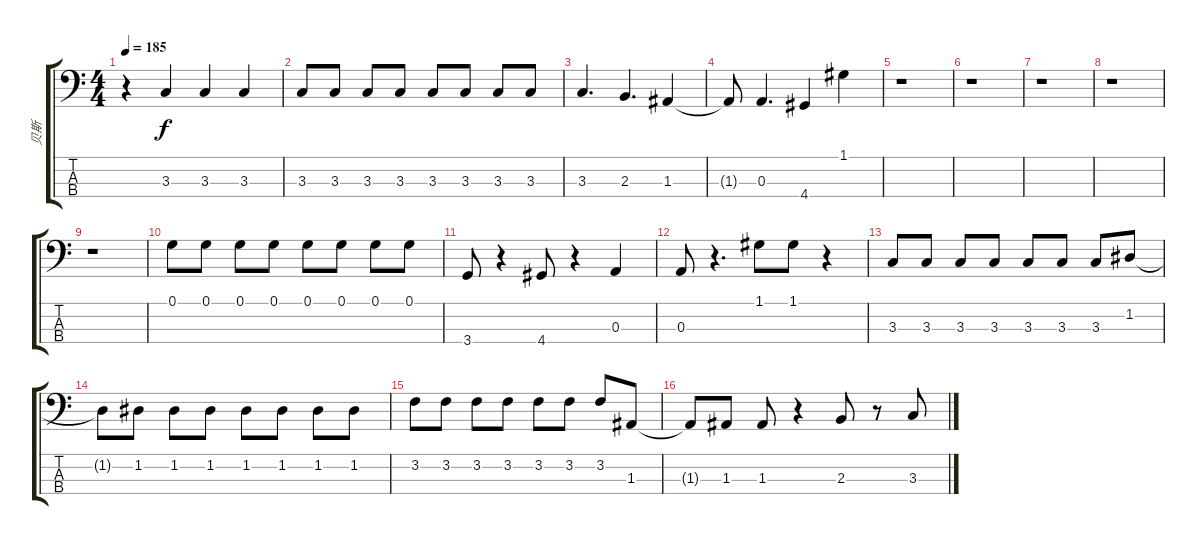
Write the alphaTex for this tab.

\track ("贝斯" "贝斯") {instrument electricbassfinger}
\staff {score tabs}
\tuning (G2 D2 A1 E1) {hide}
\ts (4 4)
\tempo 185
\clef f4
\ks c
r.4{dy f} 3.3.4 3.3.4 3.3.4 |
3.3.8 3.3.8 3.3.8 3.3.8 3.3.8 3.3.8 3.3.8 3.3.8 |
3.3.4{d} 2.3.4{d} 1.3.4 |
1.3{t}.8 0.3.4{d} 4.4.4 1.1.4 |
r.1 |
r.1 |
r.1 |
r.1 |
r.1 |
0.1.8 0.1.8 0.1.8 0.1.8 0.1.8 0.1.8 0.1.8 0.1.8 |
3.4.8 r.4 4.4.8 r.4 0.3.4 |
0.3.8 r.4{d} 1.1.8 1.1.8 r.4 |
3.3.8 3.3.8 3.3.8 3.3.8 3.3.8 3.3.8 3.3.8 1.2.8 |
1.2{t}.8 1.2.8 1.2.8 1.2.8 1.2.8 1.2.8 1.2.8 1.2.8 |
3.2.8 3.2.8 3.2.8 3.2.8 3.2.8 3.2.8 3.2.8 1.3.8 |
1.3{t}.8 1.3.8 1.3.8 r.4 2.3.8 r.8 3.3.8
